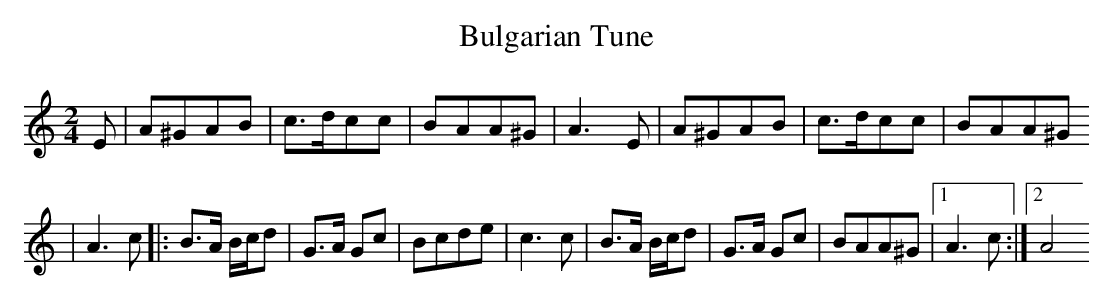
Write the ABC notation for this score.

X:1
T:Bulgarian Tune
M:2/4
L:1/8
K:C
E|A^GAB|c>dcc|BAA^G|A3E|A^GAB|c>dcc|BAA^G
|A3c|:B>A B/2c/2d|G>A Gc|Bcde|c3 c|B>A B/2c/2d|G>A Gc|BAA^G|1A3c:|2A4
